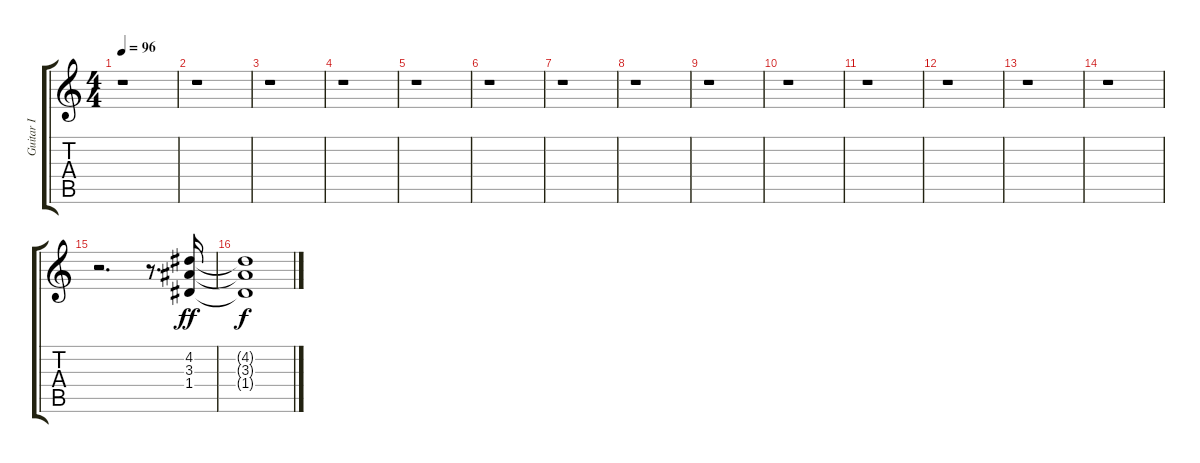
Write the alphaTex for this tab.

\track ("Guitar I" "Guitar I") {instrument distortionguitar}
\staff {score tabs}
\tuning (E4 B3 G3 D3 A2 E2) {hide}
\ts (4 4)
\tempo 96
\clef g2
\ks c
r.1{dy f} |
r.1 |
r.1 |
r.1 |
r.1 |
r.1 |
r.1 |
r.1 |
r.1 |
r.1 |
r.1 |
r.1 |
r.1 |
r.1 |
r.2{d} r.8{d} (4.2 3.3 1.4).16{dy ff} |
(4.2{t} 3.3{t} 1.4{t}).1{dy f}
